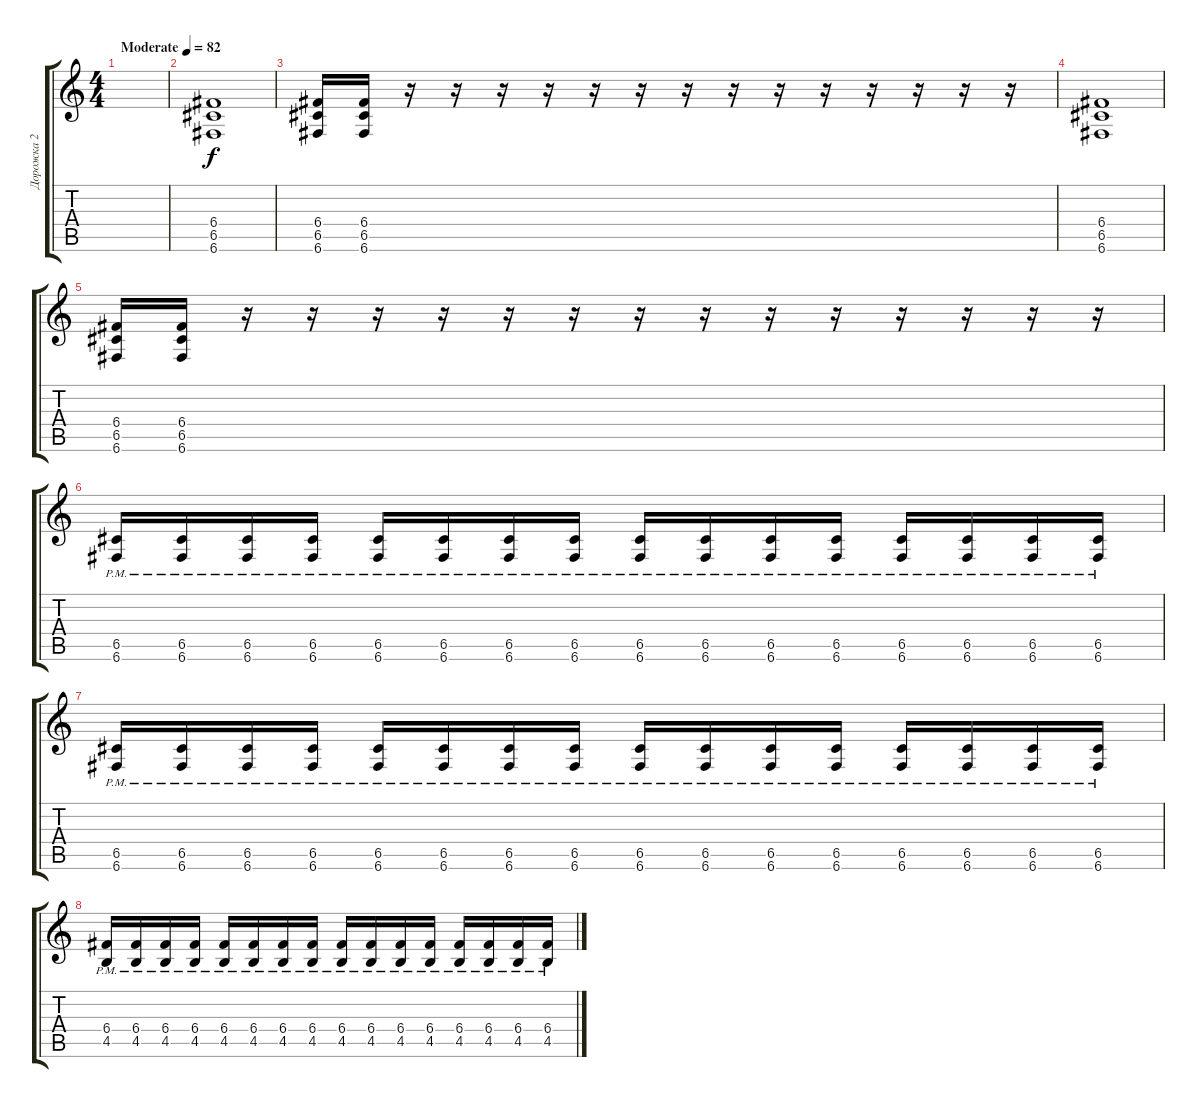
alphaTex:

\track ("Дорожка 2" "Дорожка 2") {instrument overdrivenguitar}
\staff {score tabs}
\tuning (D4 A3 F3 C3 G2 C2) {hide}
\ts (4 4)
\tempo (82 "Moderate")
\clef g2
\ks c
|
(6.4 6.5 6.6).1 |
(6.4 6.5 6.6).16 (6.4 6.5 6.6).16 r.16 r.16 r.16 r.16 r.16 r.16 r.16 r.16 r.16 r.16 r.16 r.16 r.16 r.16 |
(6.4 6.5 6.6).1 |
(6.4 6.5 6.6).16 (6.4 6.5 6.6).16 r.16 r.16 r.16 r.16 r.16 r.16 r.16 r.16 r.16 r.16 r.16 r.16 r.16 r.16 |
(6.5{pm} 6.6{pm}).16 (6.5{pm} 6.6{pm}).16 (6.5{pm} 6.6{pm}).16 (6.5{pm} 6.6{pm}).16 (6.5{pm} 6.6{pm}).16 (6.5{pm} 6.6{pm}).16 (6.5{pm} 6.6{pm}).16 (6.5{pm} 6.6{pm}).16 (6.5{pm} 6.6{pm}).16 (6.5{pm} 6.6{pm}).16 (6.5{pm} 6.6{pm}).16 (6.5{pm} 6.6{pm}).16 (6.5{pm} 6.6{pm}).16 (6.5{pm} 6.6{pm}).16 (6.5{pm} 6.6{pm}).16 (6.5{pm} 6.6{pm}).16 |
(6.5{pm} 6.6{pm}).16 (6.5{pm} 6.6{pm}).16 (6.5{pm} 6.6{pm}).16 (6.5{pm} 6.6{pm}).16 (6.5{pm} 6.6{pm}).16 (6.5{pm} 6.6{pm}).16 (6.5{pm} 6.6{pm}).16 (6.5{pm} 6.6{pm}).16 (6.5{pm} 6.6{pm}).16 (6.5{pm} 6.6{pm}).16 (6.5{pm} 6.6{pm}).16 (6.5{pm} 6.6{pm}).16 (6.5{pm} 6.6{pm}).16 (6.5{pm} 6.6{pm}).16 (6.5{pm} 6.6{pm}).16 (6.5{pm} 6.6{pm}).16 |
(6.4{pm} 4.5{pm}).16 (6.4{pm} 4.5{pm}).16 (6.4{pm} 4.5{pm}).16 (6.4{pm} 4.5{pm}).16 (6.4{pm} 4.5{pm}).16 (6.4{pm} 4.5{pm}).16 (6.4{pm} 4.5{pm}).16 (6.4{pm} 4.5{pm}).16 (6.4{pm} 4.5{pm}).16 (6.4{pm} 4.5{pm}).16 (6.4{pm} 4.5{pm}).16 (6.4{pm} 4.5{pm}).16 (6.4{pm} 4.5{pm}).16 (6.4{pm} 4.5{pm}).16 (6.4{pm} 4.5{pm}).16 (6.4{pm} 4.5{pm}).16
